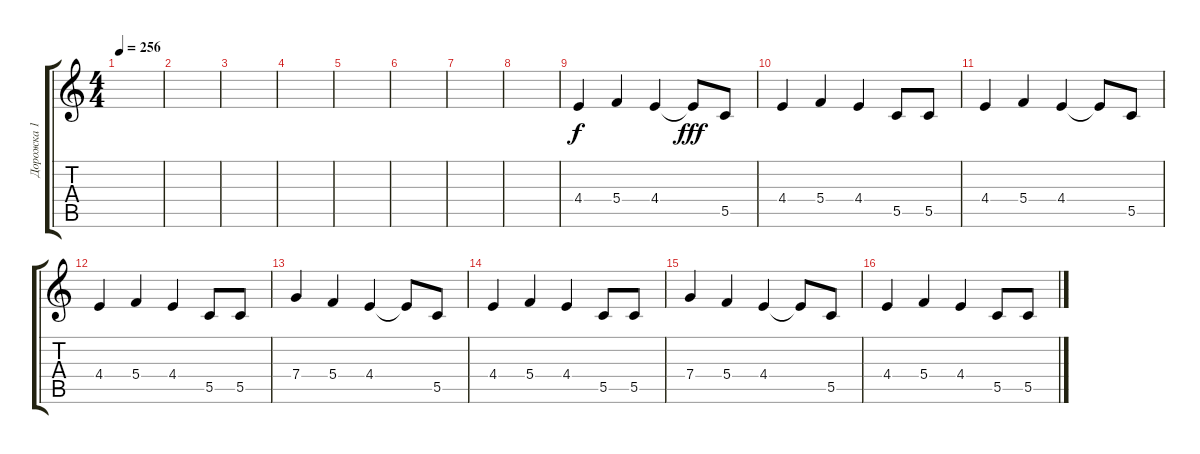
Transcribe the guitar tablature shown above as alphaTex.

\track ("Дорожка 1" "Дорожка 1") {instrument distortionguitar}
\staff {score tabs}
\tuning (D4 A3 F3 C3 G2 D2) {hide}
\ts (4 4)
\tempo 256
\clef g2
\ks c
|
|
|
|
|
|
|
|
4.4.4{dy f} 5.4.4 4.4.4 4.4{t}.8{dy fff} 5.5.8 |
4.4.4 5.4.4 4.4.4 5.5.8 5.5.8 |
4.4.4 5.4.4 4.4.4 4.4{t}.8 5.5.8 |
4.4.4 5.4.4 4.4.4 5.5.8 5.5.8 |
7.4.4 5.4.4 4.4.4 4.4{t}.8 5.5.8 |
4.4.4 5.4.4 4.4.4 5.5.8 5.5.8 |
7.4.4 5.4.4 4.4.4 4.4{t}.8 5.5.8 |
4.4.4 5.4.4 4.4.4 5.5.8 5.5.8
